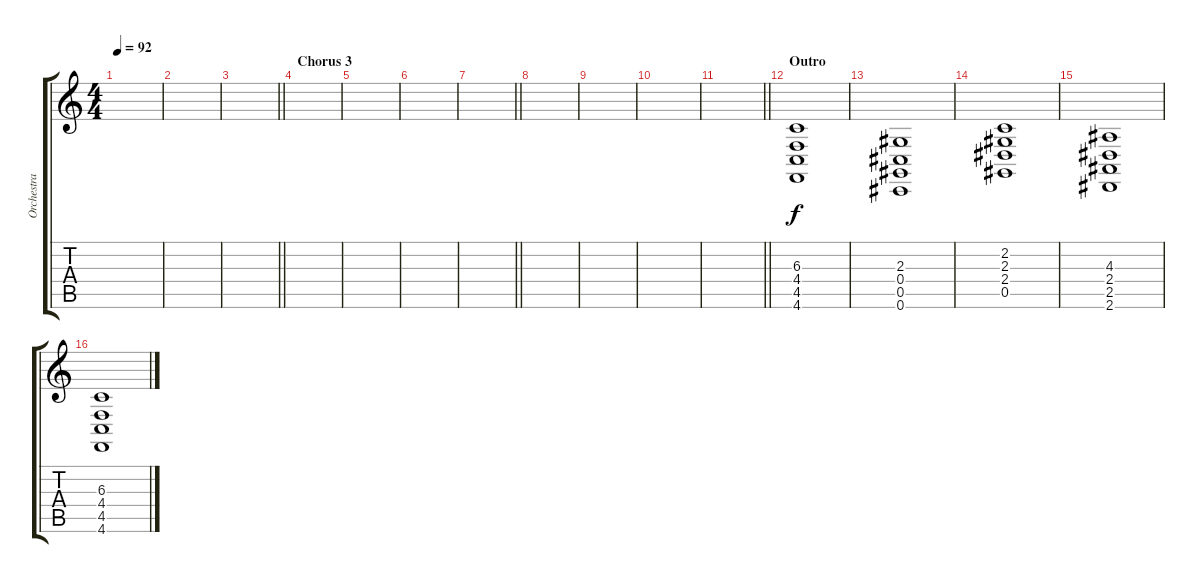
\track ("Orchestra" "Orchestra") {instrument tremolostrings}
\staff {score tabs}
\tuning (Eb4 Bb3 Gb3 Db3 Ab2 Db2) {hide}
\ts (4 4)
\tempo 92
\clef g2
\ks c
|
|
\barLineRight lightlight
|
\section ("" "Chorus 3")
|
|
|
\barLineRight lightlight
|
|
|
|
\barLineRight lightlight
|
\section ("" "Outro")
(6.3 4.4 4.5 4.6).1 |
(2.3 0.4 0.5 0.6).1 |
(2.2 2.3 2.4 0.5).1 |
(4.3 2.4 2.5 2.6).1 |
(6.3 4.4 4.5 4.6).1
